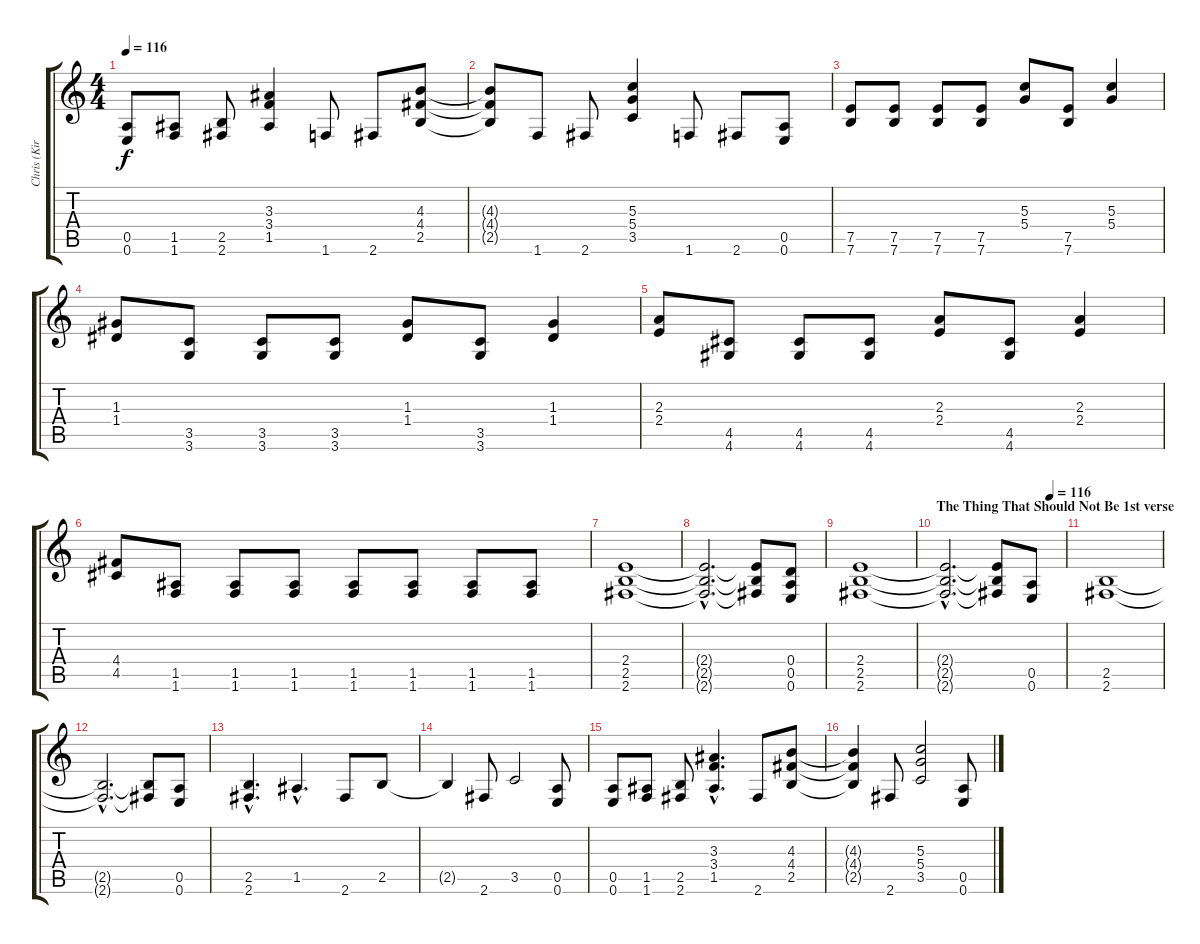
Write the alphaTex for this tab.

\track ("Chris (Kirks Guitar's)" "Chris (Kir") {instrument overdrivenguitar}
\staff {score tabs}
\tuning (E4 B3 G3 D3 A2 E2) {hide}
\ts (4 4)
\tempo 116
\clef g2
\ks c
(0.5 0.6).8{dy f} (1.5 1.6).8 (2.5 2.6).8 (3.3 3.4 1.5).4 1.6.8 2.6.8 (4.3 4.4 2.5).8 |
(4.3{t} 4.4{t} 2.5{t}).8 1.6.8 2.6.8 (5.3 5.4 3.5).4 1.6.8 2.6.8 (0.5 0.6).8 |
(7.5 7.6).8 (7.5 7.6).8 (7.5 7.6).8 (7.5 7.6).8 (5.3 5.4).8 (7.5 7.6).8 (5.3 5.4).4 |
(1.3 1.4).8 (3.5 3.6).8 (3.5 3.6).8 (3.5 3.6).8 (1.3 1.4).8 (3.5 3.6).8 (1.3 1.4).4 |
(2.3 2.4).8 (4.5 4.6).8 (4.5 4.6).8 (4.5 4.6).8 (2.3 2.4).8 (4.5 4.6).8 (2.3 2.4).4 |
(4.4 4.5).8 (1.5 1.6).8 (1.5 1.6).8 (1.5 1.6).8 (1.5 1.6).8 (1.5 1.6).8 (1.5 1.6).8 (1.5 1.6).8 |
(2.4 2.5 2.6).1 |
(2.4{hac t} 2.5{hac t} 2.6{hac t}).2{d} (2.4{t} 2.5{t} 2.6{t}).8 (0.4 0.5 0.6).8 |
(2.4 2.5 2.6).1 |
\section ("" "The Thing That Should Not Be 1st verse")
\tempo (116 0.875)
(2.4{hac t} 2.5{hac t} 2.6{hac t}).2{d} (2.4{t} 2.5{t} 2.6{t}).8 (0.5 0.6).8{instrument electricguitarclean} |
(2.5 2.6).1 |
(2.5{hac t} 2.6{hac t}).2{d} (2.5{t} 2.6{t}).8 (0.5 0.6).8 |
(2.5{hac} 2.6{hac}).4{d} 1.5{hac}.4{d} 2.6.8 2.5.8 |
2.5{t}.4 2.6.8 3.5.2 (0.5 0.6).8{instrument overdrivenguitar} |
(0.5 0.6).8 (1.5 1.6).8 (2.5 2.6).8 (3.3{hac} 3.4{hac} 1.5{hac}).4{d} 2.6.8 (4.3 4.4 2.5).8 |
(4.3{t} 4.4{t} 2.5{t}).4 2.6.8 (5.3 5.4 3.5).2 (0.5 0.6).8
